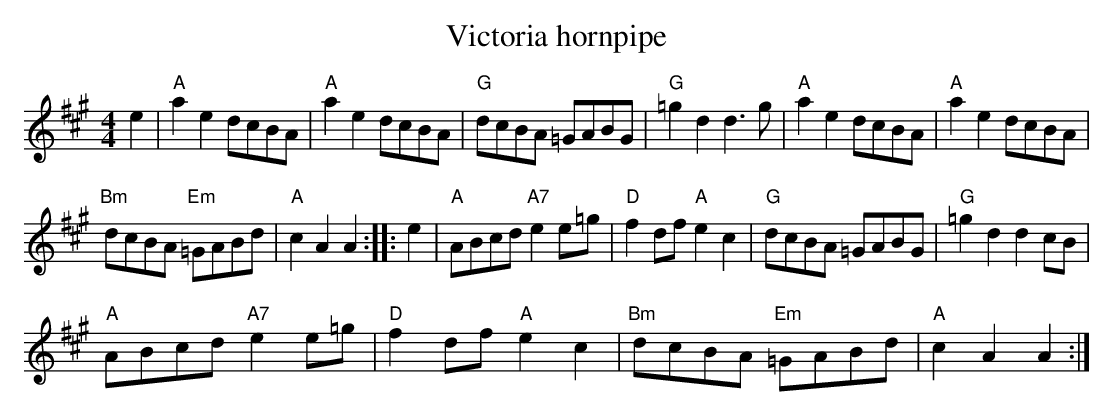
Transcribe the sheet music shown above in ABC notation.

X:1
T:Victoria hornpipe
M:4/4
L:1/8
K:A
e2 | "A"a2 e2 dcBA | "A"a2 e2 dcBA | "G"dcBA =GABG | "G"=g2 d2 d3 g |\
 "A"a2 e2 dcBA | "A"a2 e2 dcBA |
 "Bm"dcBA "Em"=GABd | "A"c2 A2 A2 ::\
e2 | "A"ABcd "A7"e2 e=g | "D"f2 df "A"e2 c2 | "G"dcBA =GABG | "G"=g2 d2 d2 cB |
 "A"ABcd "A7"e2 e=g | "D"f2 df "A"e2 c2 | "Bm"dcBA "Em"=GABd | "A"c2 A2 A2 :|
 xxxx xxxx [] xxxx xxxx []
